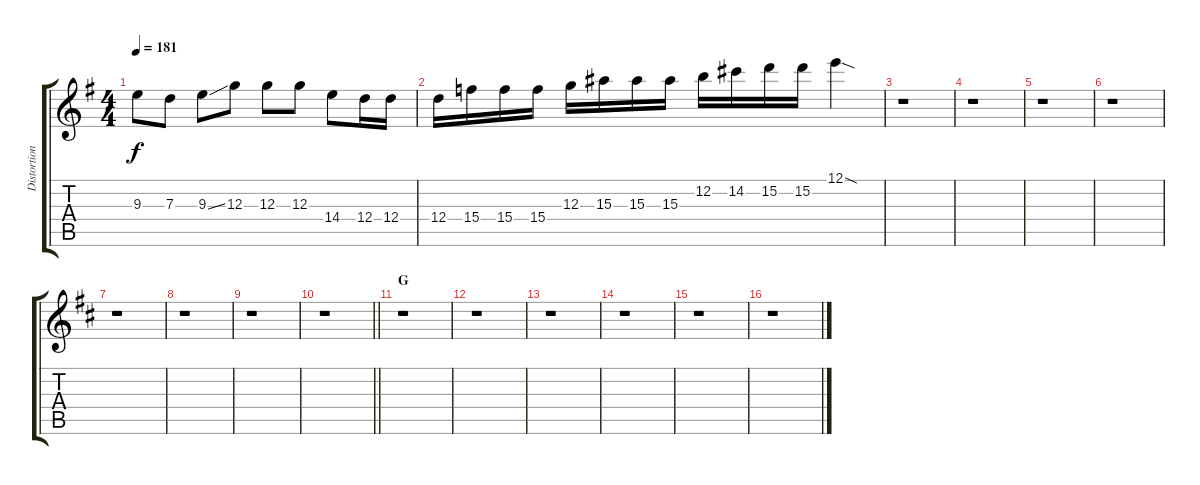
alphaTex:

\track ("Distortion 2" "Distortion") {instrument distortionguitar}
\staff {score tabs}
\tuning (E4 B3 G3 D3 A2 E2) {hide}
\ts (4 4)
\tempo 181
\clef g2
\ks g
9.3.8{dy f} 7.3.8 9.3{ss}.8 12.3.8 12.3.8 12.3.8 14.4.8 12.4.16 12.4.16 |
12.4.16 15.4.16 15.4.16 15.4.16 12.3.16 15.3.16 15.3.16 15.3.16 12.2.16 14.2.16 15.2.16 15.2.16 12.1{sod}.4 |
r.1 |
r.1 |
r.1 |
r.1 |
\ks d
r.1 |
r.1 |
r.1 |
\barLineRight lightlight
r.1 |
\section ("" "G")
r.1 |
r.1 |
r.1 |
r.1 |
r.1 |
r.1
